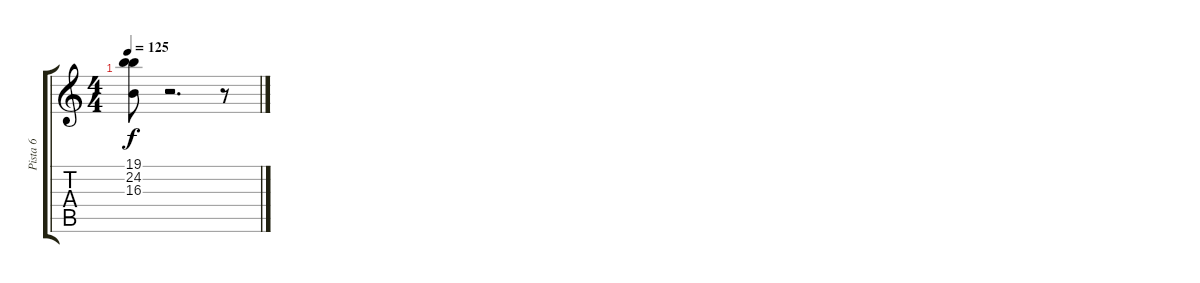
\track ("Pista 6" "Pista 6") {instrument stringensemble1}
\staff {score tabs}
\tuning (E4 B3 G3 D3 A2 E2) {hide}
\ts (4 4)
\tempo 125
\clef g2
\ks c
(19.1 24.2 16.3).8{dy f} r.2{d} r.8
